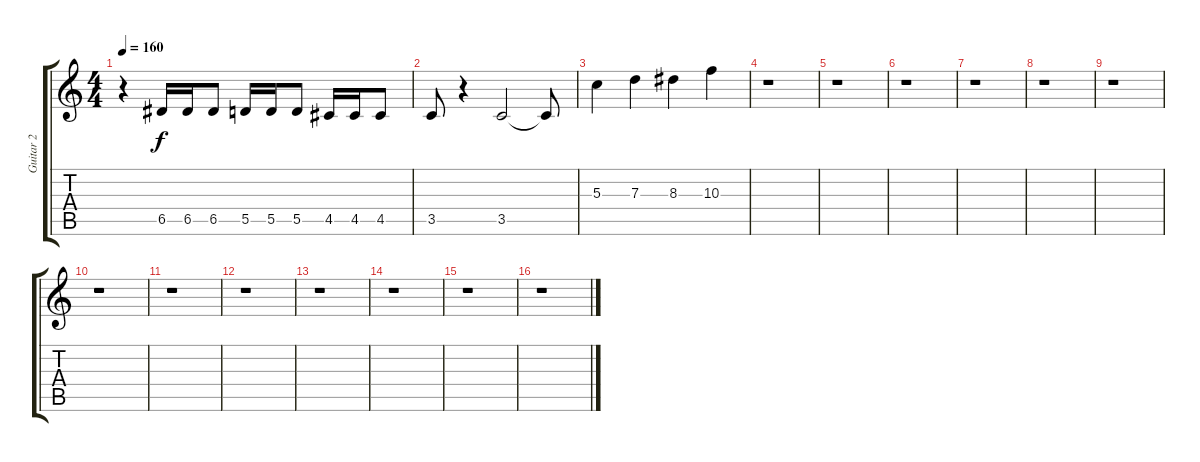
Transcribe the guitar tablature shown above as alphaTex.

\track ("Guitar 2" "Guitar 2") {instrument distortionguitar}
\staff {score tabs}
\tuning (E4 B3 G3 D3 A2 E2) {hide}
\ts (4 4)
\tempo 160
\clef g2
\ks c
r.4{dy f} 6.5.16 6.5.16 6.5.8 5.5.16 5.5.16 5.5.8 4.5.16 4.5.16 4.5.8 |
3.5.8 r.4 3.5.2 3.5{t}.8 |
5.3.4 7.3.4 8.3.4 10.3.4 |
r.1 |
r.1 |
r.1 |
r.1 |
r.1 |
r.1 |
r.1 |
r.1 |
r.1 |
r.1 |
r.1 |
r.1 |
r.1
